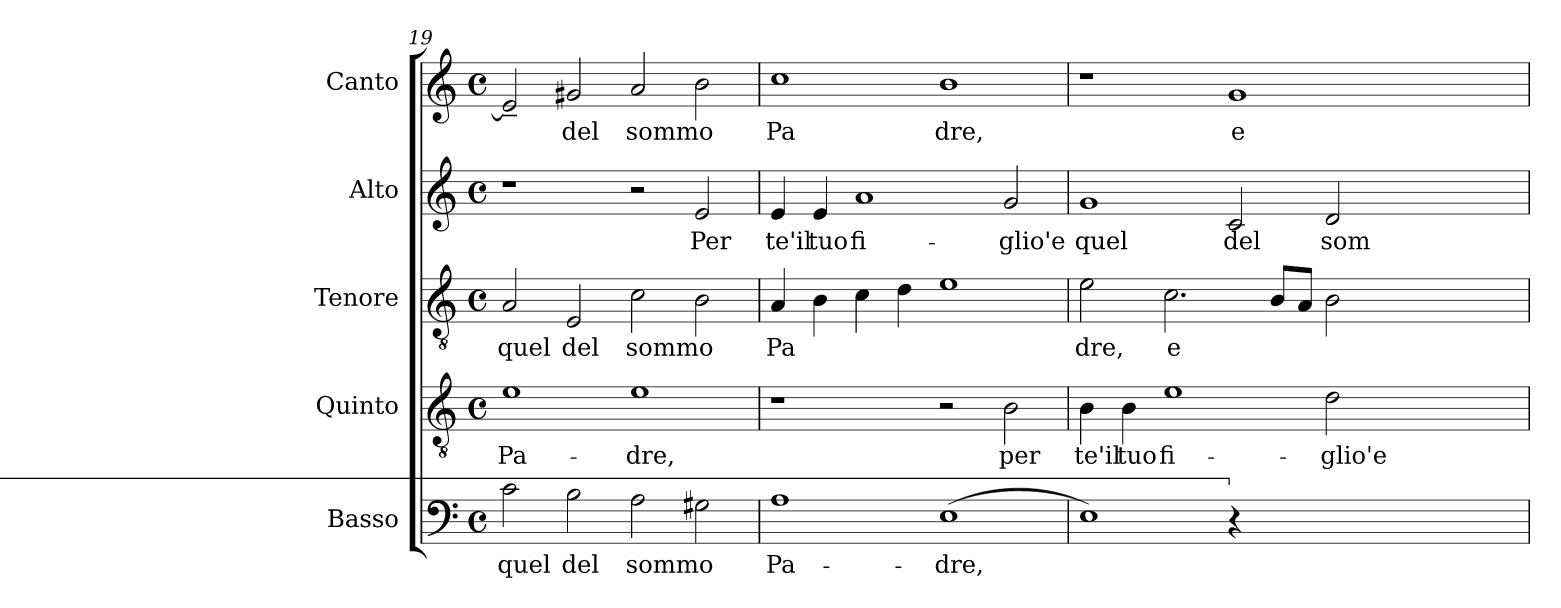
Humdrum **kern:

**kern	**text	**kern	**text	**kern	**text	**kern	**text	**kern	**text
*part5	*part5	*part4	*part4	*part3	*part3	*part2	*part2	*part1	*part1
*staff5	*staff5	*staff4	*staff4	*staff3	*staff3	*staff2	*staff2	*staff1	*staff1
*I"Basso	*	*I"Quinto	*	*I"Tenore	*	*I"Alto	*	*I"Canto	*
!!LO:PB:g=z
*clefF4	*	*clefGv2	*	*clefGv2	*	*clefG2	*	*clefG2	*
*M4/4	*	*M4/4	*	*M4/4	*	*M4/4	*	*M4/4	*
*met(c)	*	*met(c)	*	*met(c)	*	*met(c)	*	*met(c)	*
=19	=19	=19	=19	=19	=19	=19	=19	=19	=19
!	!LO:LY:b:cj	!	!LO:LY:b:cj	!	!LO:LY:b:cj	!	!	!	!
2c\	quel	1e	Pa-	2A/	quel	1r	.	2e~</]	.
!	!LO:LY:b:cj	!	!	!	!LO:LY:b:cj	!	!	!	!LO:LY:b:cj
2B\	del	.	.	2E/	del	.	.	2g#X/	del
!	!LO:LY:b:cj	!	!LO:LY:b:cj	!	!LO:LY:b:cj	!	!	!	!LO:LY:b:cj
2A\	sommo	1e	-dre,	2c\	sommo	2r	.	2a/	sommo
!	!	!	!	!	!	!	!LO:LY:b:cj	!	!
2G#X\	.	.	.	2B\	.	2e/	Per	2b\	.
=20	=20	=20	=20	=20	=20	=20	=20	=20	=20
!	!LO:LY:b:cj	!	!	!	!LO:LY:b	!	!LO:LY:b:cj	!	!LO:LY:b:cj
1A	Pa-	1r	.	4A/	Pa	4e/	te'il	1cc	Pa
!	!	!	!	!	!	!	!LO:LY:b:cj	!	!
.	.	.	.	4B\	.	4e/	tuo	.	.
!	!	!	!	!	!	!	!LO:LY:b:cj	!	!
.	.	.	.	4c\	.	1a	fi-	.	.
.	.	.	.	4d\	.	.	.	.	.
!	!LO:LY:b	!	!	!	!	!	!	!	!LO:LY:b:cj
(>1E	-dre,	2r	.	1e	.	.	.	1b	dre,
!	!	!	!LO:LY:b:cj	!	!	!	!LO:LY:b:cj	!	!
.	.	2B\	per	.	.	2g/	-glio'e	.	.
=21	=21	=21	=21	=21	=21	=21	=21	=21	=21
!	!	!	!LO:LY:b:cj	!	!LO:LY:b:cj	!	!LO:LY:b:cj	!	!
1E)	.	4B\	te'il	2e\	dre,	1g	quel	1r	.
!	!	!	!LO:LY:b:cj	!	!	!	!	!	!
.	.	4B\	tuo	.	.	.	.	.	.
!	!	!	!LO:LY:b:cj	!	!LO:LY:b:cj	!	!	!	!
.	.	1e	fi-	2.c\	e	.	.	.	.
!LO:N:vis=1	!	!	!	!	!	!	!LO:LY:b:cj	!	!LO:LY:b:cj
4%9r	.	.	.	.	.	2c/	del	1g	e
.	.	.	.	8B/L	.	.	.	.	.
.	.	.	.	8A/J	.	.	.	.	.
!	!	!	!LO:LY:b:cj	!	!	!	!LO:LY:b:cj	!	!
.	.	2d\	-glio'e	2B\	.	2d/	som-	.	.
.	.	1ryy	.	1ryy	.	1ryy	.	1ryy	.
.	.	4ryy	.	4ryy	.	4ryy	.	4ryy	.
=	=	=	=	=	=	=	=	=	=
*-	*-	*-	*-	*-	*-	*-	*-	*-	*-
